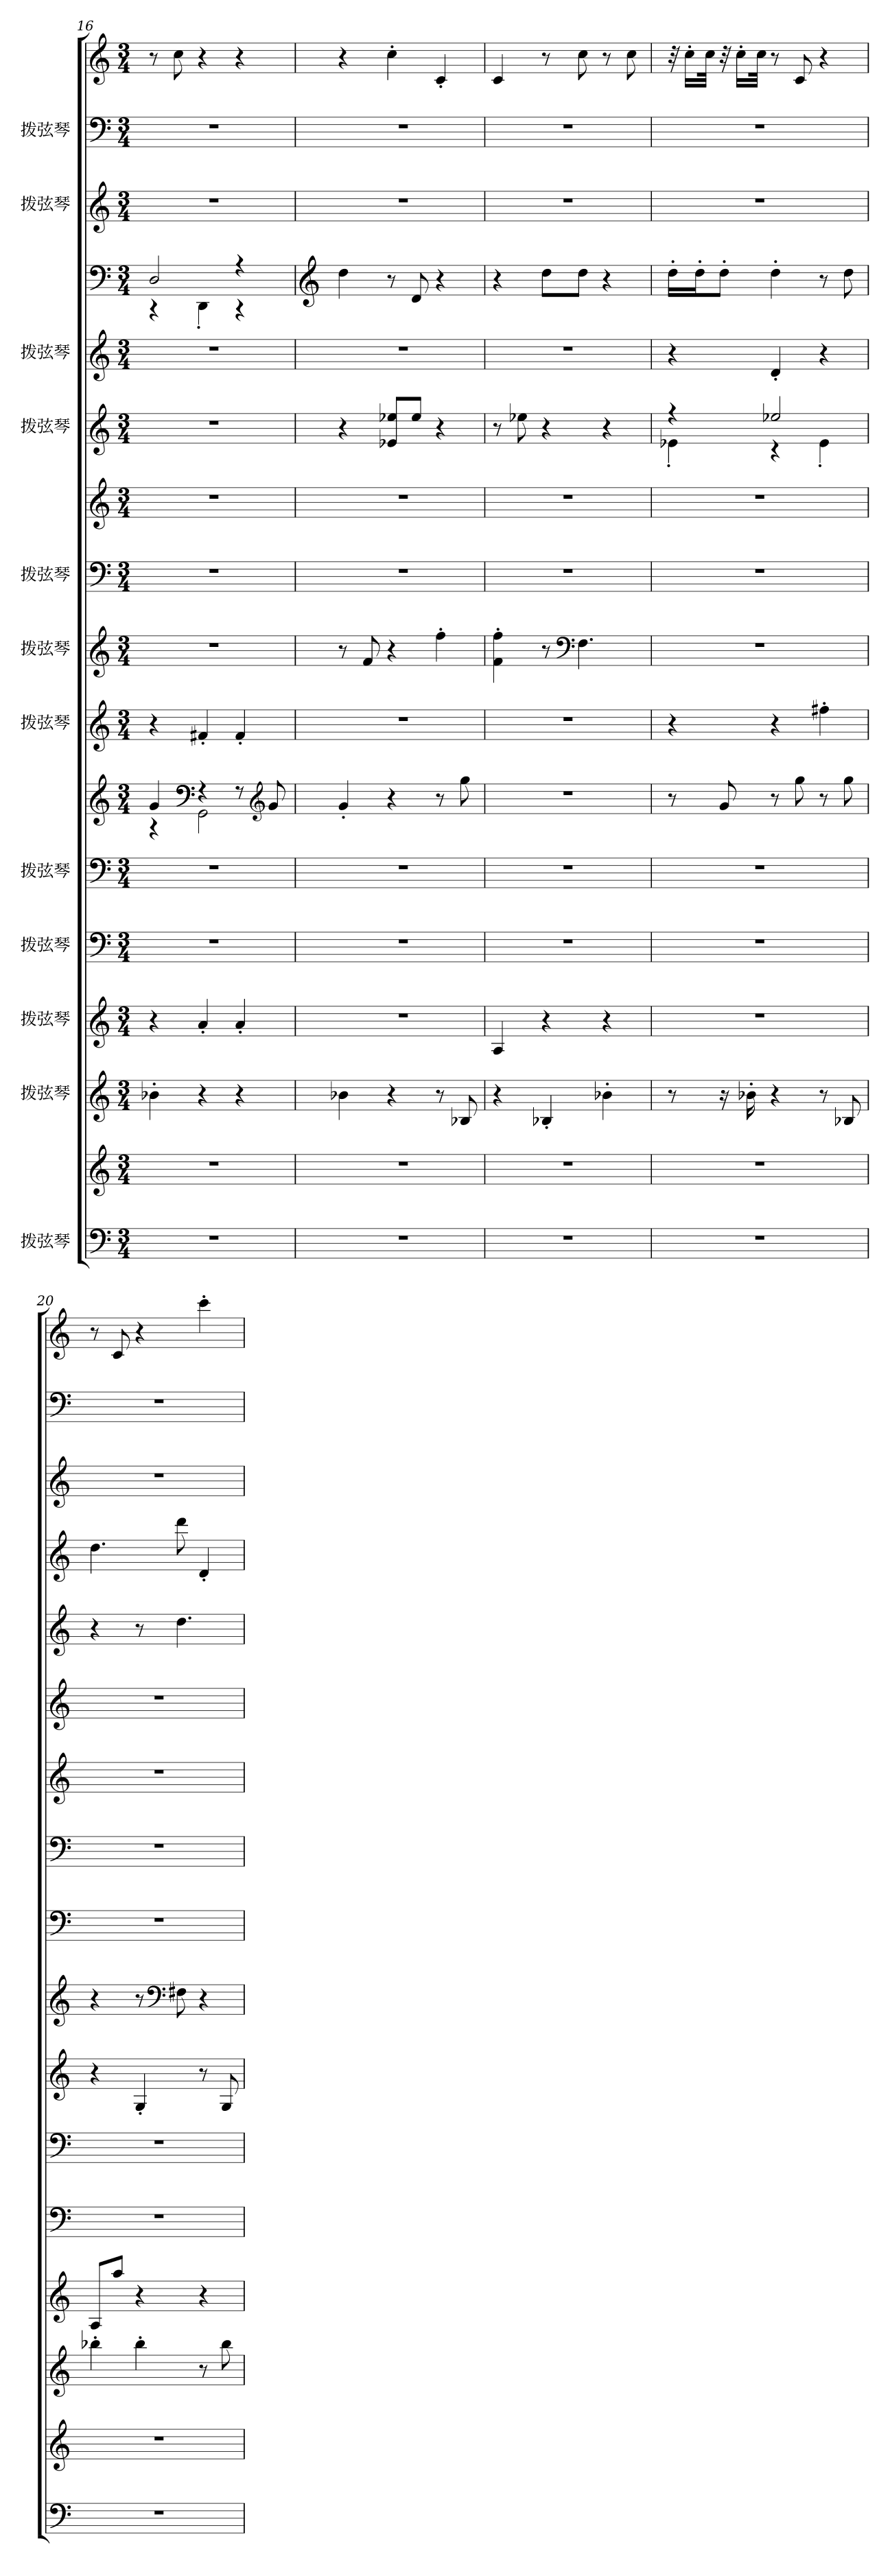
**kern	**kern	**kern	**kern	**kern	**kern	**kern	**kern	**kern	**kern	**kern	**kern	**kern	**kern	**kern	**kern	**kern
*part12	*part12	*part11	*part10	*part9	*part8	*part8	*part7	*part6	*part5	*part5	*part4	*part3	*part3	*part2	*part1	*part1
*staff17	*staff16	*staff15	*staff14	*staff13	*staff12	*staff11	*staff10	*staff9	*staff8	*staff7	*staff6	*staff5	*staff4	*staff3	*staff2	*staff1
*I"拨弦琴	*	*I"拨弦琴	*I"拨弦琴	*I"拨弦琴	*I"拨弦琴	*	*I"拨弦琴	*I"拨弦琴	*I"拨弦琴	*	*I"拨弦琴	*I"拨弦琴	*	*I"拨弦琴	*I"拨弦琴	*
!!LO:PB:g=z
*clefF4	*clefG2	*clefG2	*clefG2	*clefF4	*clefF4	*clefG2	*clefG2	*clefG2	*clefF4	*clefG2	*clefG2	*clefG2	*clefF4	*clefG2	*clefF4	*clefG2
*k[]	*k[]	*k[]	*k[]	*k[]	*k[]	*k[]	*k[]	*k[]	*k[]	*k[]	*k[]	*k[]	*k[]	*k[]	*k[]	*k[]
*M3/4	*M3/4	*M3/4	*M3/4	*M3/4	*M3/4	*M3/4	*M3/4	*M3/4	*M3/4	*M3/4	*M3/4	*M3/4	*M3/4	*M3/4	*M3/4	*M3/4
=16	=16	=16	=16	=16	=16	=16	=16	=16	=16	=16	=16	=16	=16	=16	=16	=16
*	*	*	*	*	*	*^	*	*	*	*	*	*	*^	*	*	*
2.r	2.r	4b-X'\	4r	2.r	2.r	4g/	4r	4r	2.r	2.r	2.r	2.r	2.r	2D/	4r	2.r	2.r	8r
.	.	.	.	.	.	.	.	.	.	.	.	.	.	.	.	.	.	8cc\
*	*	*	*	*	*	*clefF4	*	*	*	*	*	*	*	*	*	*	*	*
.	.	4r	4a'/	.	.	4r	2GG\	4f#X'/	.	.	.	.	.	.	4DD'\	.	.	4r
.	.	4r	4a'/	.	.	8r	.	4f#'/	.	.	.	.	.	4r	4r	.	.	4r
*	*	*	*	*	*	*clefG2	*	*	*	*	*	*	*	*	*	*	*	*
.	.	.	.	.	.	8g/	.	.	.	.	.	.	.	.	.	.	.	.
*	*	*	*	*	*	*v	*v	*	*	*	*	*	*	*v	*v	*	*	*
=17	=17	=17	=17	=17	=17	=17	=17	=17	=17	=17	=17	=17	=17	=17	=17	=17
*	*	*	*	*	*	*	*	*	*	*	*	*	*clefG2	*	*	*
2.r	2.r	4b-X\	2.r	2.r	2.r	4g'/	2.r	8r	2.r	2.r	4r	2.r	4dd\	2.r	2.r	4r
.	.	.	.	.	.	.	.	8f/	.	.	.	.	.	.	.	.
.	.	4r	.	.	.	4r	.	4r	.	.	8e-X/ 8ee-X/L	.	8r	.	.	4cc'\
.	.	.	.	.	.	.	.	.	.	.	8ee-/J	.	8d/	.	.	.
.	.	8r	.	.	.	8r	.	4ff'\	.	.	4r	.	4r	.	.	4c'/
.	.	8B-X/	.	.	.	8gg\	.	.	.	.	.	.	.	.	.	.
=18	=18	=18	=18	=18	=18	=18	=18	=18	=18	=18	=18	=18	=18	=18	=18	=18
2.r	2.r	4r	4A/	2.r	2.r	2.r	2.r	4f\' 4ff\'	2.r	2.r	8r	2.r	4r	2.r	2.r	4c/
.	.	.	.	.	.	.	.	.	.	.	8ee-X\	.	.	.	.	.
.	.	4B-X'/	4r	.	.	.	.	8r	.	.	4r	.	8dd\L	.	.	8r
*	*	*	*	*	*	*	*	*clefF4	*	*	*	*	*	*	*	*
.	.	.	.	.	.	.	.	4.F\	.	.	.	.	8dd\J	.	.	8cc\
.	.	4b-X'\	4r	.	.	.	.	.	.	.	4r	.	4r	.	.	8r
.	.	.	.	.	.	.	.	.	.	.	.	.	.	.	.	8cc\
=19	=19	=19	=19	=19	=19	=19	=19	=19	=19	=19	=19	=19	=19	=19	=19	=19
*	*	*	*	*	*	*	*	*	*	*	*^	*	*	*	*	*
2.r	2.r	8r	2.r	2.r	2.r	8r	4r	2.r	2.r	2.r	4r	4e-X'\	4r	16dd'\LL	2.r	2.r	32r
.	.	.	.	.	.	.	.	.	.	.	.	.	.	.	.	.	16cc'\LL
.	.	.	.	.	.	.	.	.	.	.	.	.	.	16dd'\J	.	.	.
.	.	.	.	.	.	.	.	.	.	.	.	.	.	.	.	.	32cc\JJk
.	.	16r	.	.	.	8g/	.	.	.	.	.	.	.	8dd'\J	.	.	32r
.	.	.	.	.	.	.	.	.	.	.	.	.	.	.	.	.	16cc'\LL
.	.	16b-X'\	.	.	.	.	.	.	.	.	.	.	.	.	.	.	.
.	.	.	.	.	.	.	.	.	.	.	.	.	.	.	.	.	32cc\JJk
.	.	4r	.	.	.	8r	4r	.	.	.	2ee-X/	4r	4d'/	4dd'\	.	.	8r
.	.	.	.	.	.	8gg\	.	.	.	.	.	.	.	.	.	.	8c/
.	.	8r	.	.	.	8r	4ff#X'\	.	.	.	.	4e-'\	4r	8r	.	.	4r
.	.	8B-X/	.	.	.	8gg\	.	.	.	.	.	.	.	8dd\	.	.	.
*	*	*	*	*	*	*	*	*	*	*	*v	*v	*	*	*	*	*
!!LO:PB:g=z
=20	=20	=20	=20	=20	=20	=20	=20	=20	=20	=20	=20	=20	=20	=20	=20	=20
2.r	2.r	4bb-X'\	8A/L	2.r	2.r	4r	4r	2.r	2.r	2.r	2.r	4r	4.dd\	2.r	2.r	8r
.	.	.	8aa/J	.	.	.	.	.	.	.	.	.	.	.	.	8c/
.	.	4bb-'\	4r	.	.	4G'/	8r	.	.	.	.	8r	.	.	.	4r
*	*	*	*	*	*	*	*clefF4	*	*	*	*	*	*	*	*	*
.	.	.	.	.	.	.	8F#X\	.	.	.	.	4.dd\	8ddd\	.	.	.
.	.	8r	4r	.	.	8r	4r	.	.	.	.	.	4d'/	.	.	4ccc'\
.	.	8bb-\	.	.	.	8G/	.	.	.	.	.	.	.	.	.	.
=	=	=	=	=	=	=	=	=	=	=	=	=	=	=	=	=
*-	*-	*-	*-	*-	*-	*-	*-	*-	*-	*-	*-	*-	*-	*-	*-	*-
